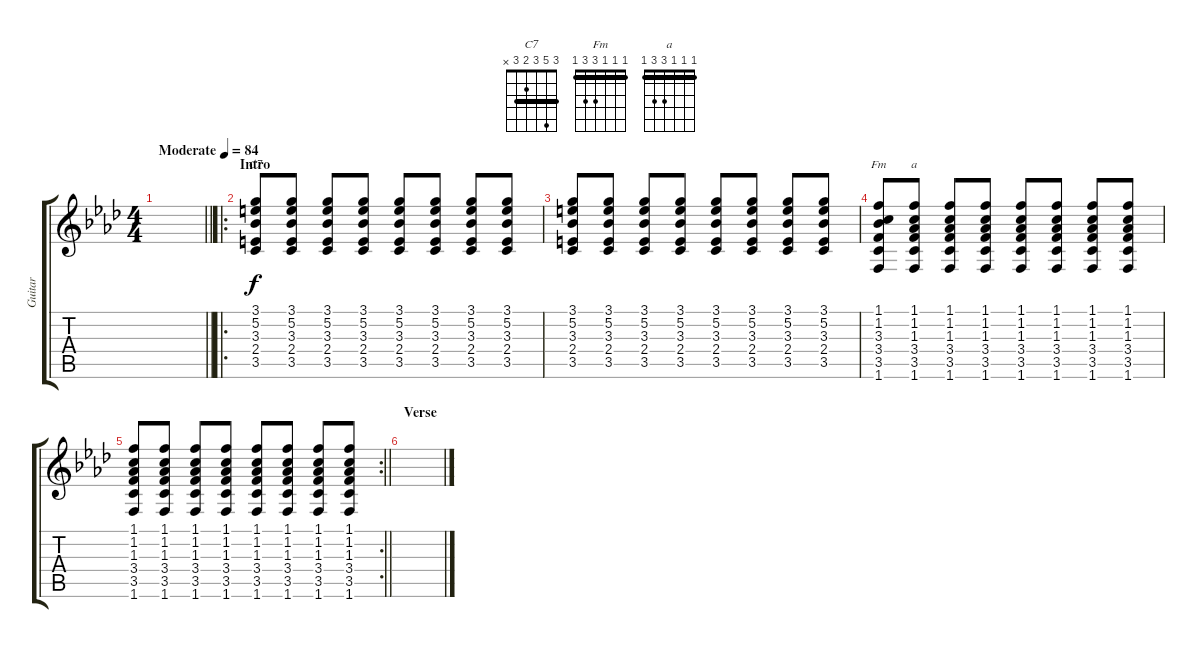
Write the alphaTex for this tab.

\track ("Guitar" "Guitar") {instrument overdrivenguitar}
\staff {score tabs}
\tuning (E4 B3 G3 D3 A2 E2) {hide}
\chord ("C7" 3 5 3 2 3 x) {barre 3}
\chord ("Fm" 1 1 1 3 3 1) {barre 1}
\chord ("a" 1 1 1 3 3 1) {barre 1}
\ts (4 4)
\tempo (84 "Moderate")
\clef g2
\barLineRight lightlight
\ks ab
|
\ro
\section ("" "Intro")
(3.1 5.2 3.3 2.4 3.5).8{ch "C7"} (3.1 5.2 3.3 2.4 3.5).8 (3.1 5.2 3.3 2.4 3.5).8 (3.1 5.2 3.3 2.4 3.5).8 (3.1 5.2 3.3 2.4 3.5).8 (3.1 5.2 3.3 2.4 3.5).8 (3.1 5.2 3.3 2.4 3.5).8 (3.1 5.2 3.3 2.4 3.5).8 |
(3.1 5.2 3.3 2.4 3.5).8 (3.1 5.2 3.3 2.4 3.5).8 (3.1 5.2 3.3 2.4 3.5).8 (3.1 5.2 3.3 2.4 3.5).8 (3.1 5.2 3.3 2.4 3.5).8 (3.1 5.2 3.3 2.4 3.5).8 (3.1 5.2 3.3 2.4 3.5).8 (3.1 5.2 3.3 2.4 3.5).8 |
(1.1 1.2 3.3 3.4 3.5 1.6).8{ch "Fm"} (1.1 1.2 1.3 3.4 3.5 1.6).8{ch "a"} (1.1 1.2 1.3 3.4 3.5 1.6).8 (1.1 1.2 1.3 3.4 3.5 1.6).8 (1.1 1.2 1.3 3.4 3.5 1.6).8 (1.1 1.2 1.3 3.4 3.5 1.6).8 (1.1 1.2 1.3 3.4 3.5 1.6).8 (1.1 1.2 1.3 3.4 3.5 1.6).8 |
\rc 2
\barLineRight lightlight
(1.1 1.2 1.3 3.4 3.5 1.6).8 (1.1 1.2 1.3 3.4 3.5 1.6).8 (1.1 1.2 1.3 3.4 3.5 1.6).8 (1.1 1.2 1.3 3.4 3.5 1.6).8 (1.1 1.2 1.3 3.4 3.5 1.6).8 (1.1 1.2 1.3 3.4 3.5 1.6).8 (1.1 1.2 1.3 3.4 3.5 1.6).8 (1.1 1.2 1.3 3.4 3.5 1.6).8 |
\section ("" "Verse")
